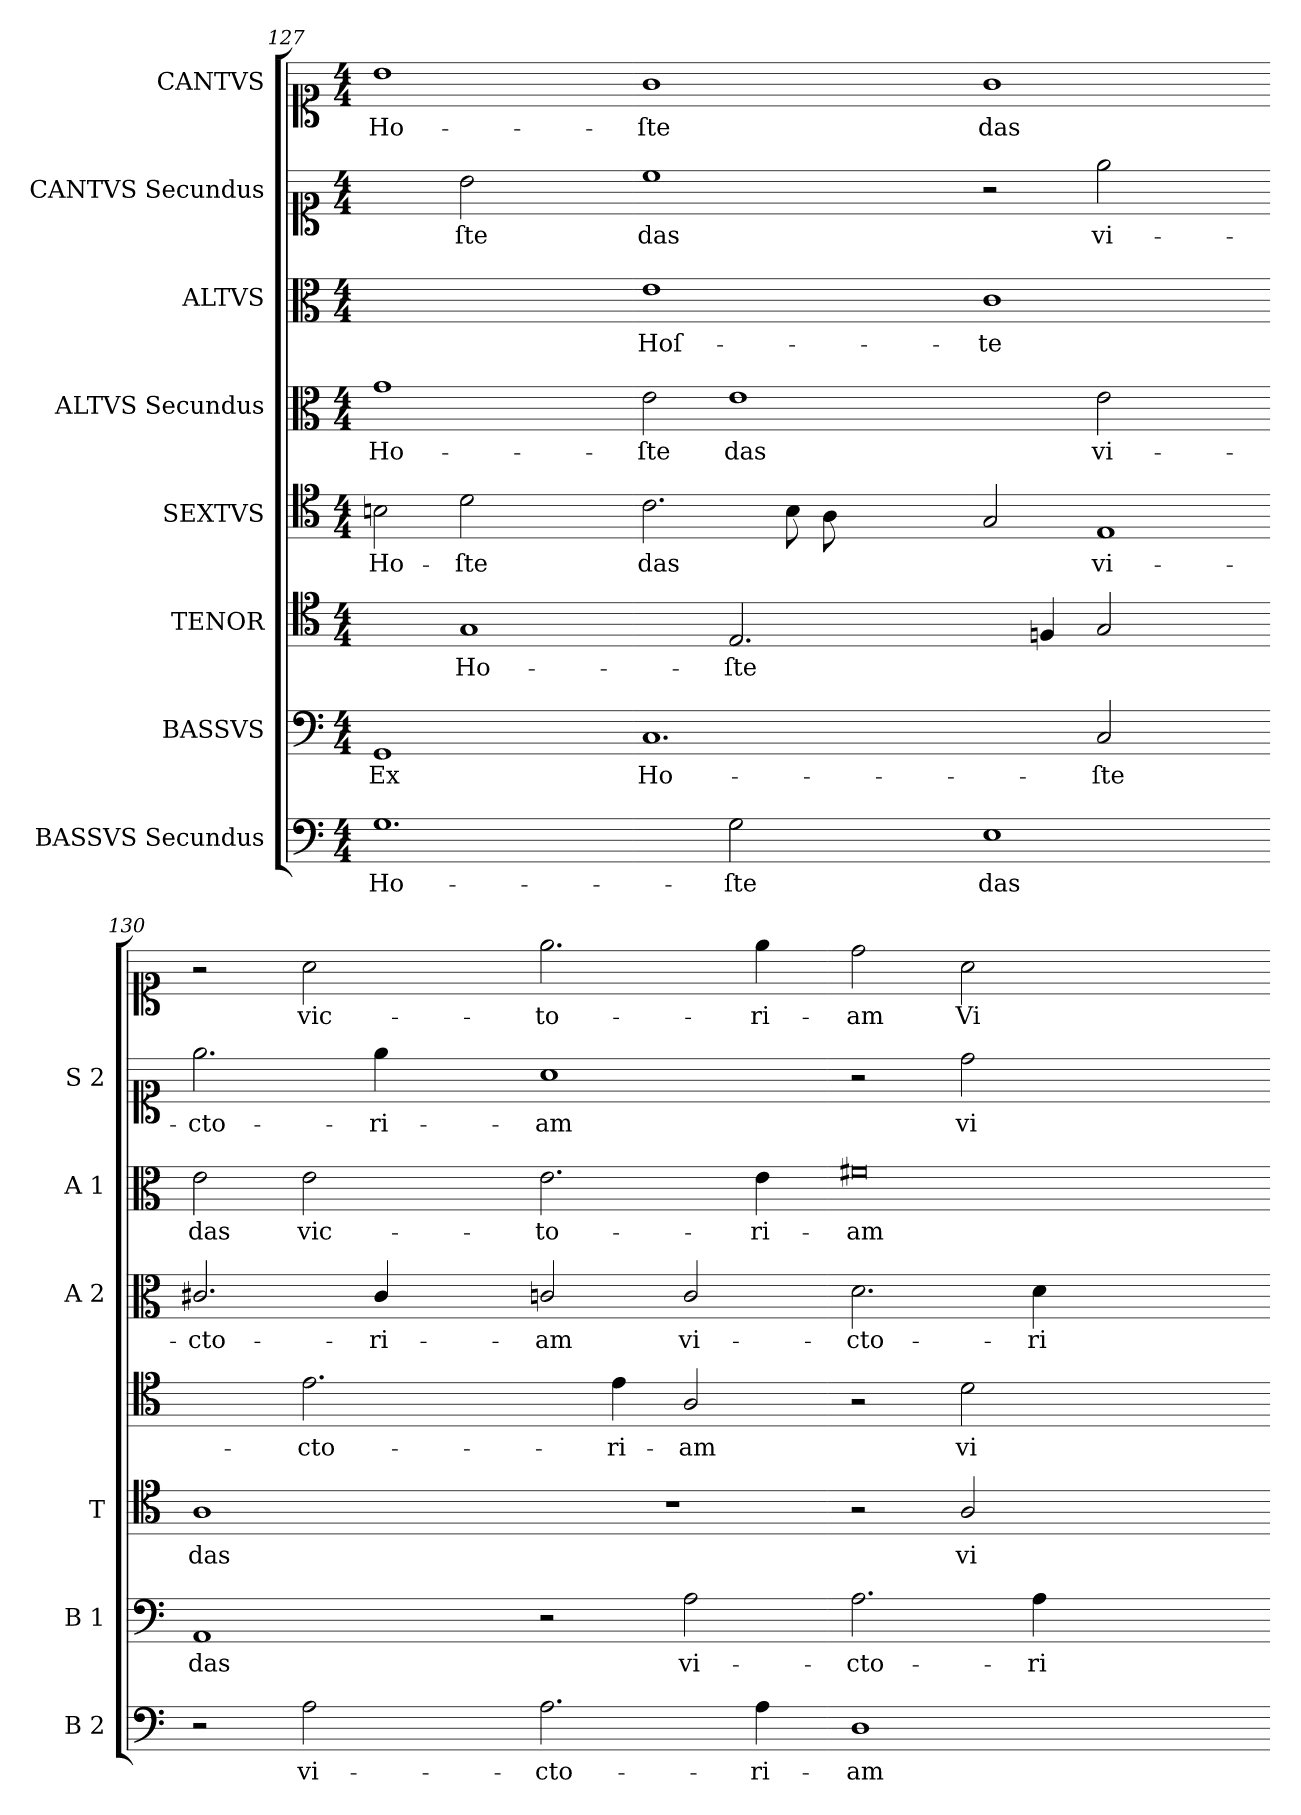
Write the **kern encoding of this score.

**kern	**text	**kern	**text	**kern	**text	**kern	**text	**kern	**text	**kern	**text	**kern	**text	**kern	**text
*part8	*part8	*part7	*part7	*part6	*part6	*part5	*part5	*part4	*part4	*part3	*part3	*part2	*part2	*part1	*part1
*staff8	*staff8	*staff7	*staff7	*staff6	*staff6	*staff5	*staff5	*staff4	*staff4	*staff3	*staff3	*staff2	*staff2	*staff1	*staff1
*I"BASSVS Secundus	*	*I"BASSVS	*	*I"TENOR	*	*I"SEXTVS	*	*I"ALTVS Secundus	*	*I"ALTVS	*	*I"CANTVS Secundus	*	*I"CANTVS	*
*I'B 2	*	*I'B 1	*	*I'T	*	*	*	*I'A 2	*	*I'A 1	*	*I'S 2	*	*	*
*clefF4	*	*clefF4	*	*clefC4	*	*clefC4	*	*clefC3	*	*clefC3	*	*clefC1	*	*clefC1	*
*k[]	*	*k[]	*	*k[]	*	*k[]	*	*k[]	*	*k[]	*	*k[]	*	*k[]	*
*M4/4	*	*M4/4	*	*M4/4	*	*M4/4	*	*M4/4	*	*M4/4	*	*M4/4	*	*M4/4	*
=127	=127	=127	=127	=127	=127	=127	=127	=127	=127	=127	=127	=127	=127	=127	=127
1.G	Ho-	1GG	Ex	2ryy	.	2Bn\	Ho-	1g	Ho-	1.ryy	.	2ryy	.	1b	Ho-
.	.	.	.	1G/	Ho-	2d\	ſte	.	.	.	.	2b\	ſte	.	.
.	.	2ryy	.	.	.	2ryy	.	2ryy	.	.	.	2ryy	.	2ryy	.
=128-	=128-	=128-	=128-	=128-	=128-	=128-	=128-	=128-	=128-	=128-	=128-	=128-	=128-	=128-	=128-
2ryy	.	1.C	Ho-	2ryy	.	2.c\	das	2e\	-ſte	1e	-Hoſ-	1cc	das	1g	-ſte
2G\	ſte	.	.	2.E/	-ſte	.	.	1e\	das	.	.	.	.	.	.
.	.	.	.	.	.	8B\	.	.	.	.	.	.	.	.	.
.	.	.	.	.	.	8A\	.	.	.	.	.	.	.	.	.
2ryy	.	.	.	.	.	2ryy	.	.	.	2ryy	.	2ryy	.	2ryy	.
.	.	.	.	4ryy	.	.	.	.	.	.	.	.	.	.	.
=129-	=129-	=129-	=129-	=129-	=129-	=129-	=129-	=129-	=129-	=129-	=129-	=129-	=129-	=129-	=129-
1E	das	2ryy	.	4ryy	.	2G/	.	2ryy	.	1c	-te	2r	.	1g	das
.	.	.	.	4Fn/	.	.	.	.	.	.	.	.	.	.	.
.	.	2C/	ſte	2G/	.	1E/	vi-	2e\	vi-	.	.	2ee\	vi-	.	.
2ryy	.	2ryy	.	2ryy	.	.	.	2ryy	.	2ryy	.	2ryy	.	2ryy	.
=130-	=130-	=130-	=130-	=130-	=130-	=130-	=130-	=130-	=130-	=130-	=130-	=130-	=130-	=130-	=130-
2r	.	1AA	das	1A	das	2ryy	.	2.c#X/	-cto-	2e\	das	2.ee\	-cto-	2r	.
2A\	vi-	.	.	.	.	2.e\	-cto-	.	.	2e\	vic-	.	.	2a\	vic-
.	.	.	.	.	.	.	.	4c#/	-ri-	.	.	4ee\	-ri-	.	.
4ryy	.	4ryy	.	4ryy	.	.	.	4ryy	.	4ryy	.	4ryy	.	4ryy	.
=131-	=131-	=131-	=131-	=131-	=131-	=131-	=131-	=131-	=131-	=131-	=131-	=131-	=131-	=131-	=131-
2.A\	-cto-	2r	.	1r	.	4ryy	.	2cn/	-am	2.e\	-to-	1a	-am	2.ee\	-to-
.	.	.	.	.	.	4e\	-ri-	.	.	.	.	.	.	.	.
.	.	2A\	vi-	.	.	2A/	-am	2c/	vi-	.	.	.	.	.	.
4A\	-ri-	.	.	.	.	.	.	.	.	4e\	-ri-	.	.	4ee\	-ri-
=132-	=132-	=132-	=132-	=132-	=132-	=132-	=132-	=132-	=132-	=132-	=132-	=132-	=132-	=132-	=132-
1D	-am	2.A\	-cto-	2r	.	2r	.	2.d\	-cto-	0f#X	-am	2r	.	2dd\	-am
!	!	!	!	!	!	!	!LO:LY:i	!	!	!	!	!	!LO:LY:i	!	!LO:LY:i
.	.	.	.	2A/	vi-	2d\	vi-	.	.	.	.	2dd\	vi-	2a\	Vi-
.	.	4A\	-ri-	.	.	.	.	4d\	-ri-	.	.	.	.	.	.
1ryy	.	1ryy	.	1ryy	.	1ryy	.	1ryy	.	.	.	1ryy	.	1ryy	.
=-	=-	=-	=-	=-	=-	=-	=-	=-	=-	=-	=-	=-	=-	=-	=-
*-	*-	*-	*-	*-	*-	*-	*-	*-	*-	*-	*-	*-	*-	*-	*-
